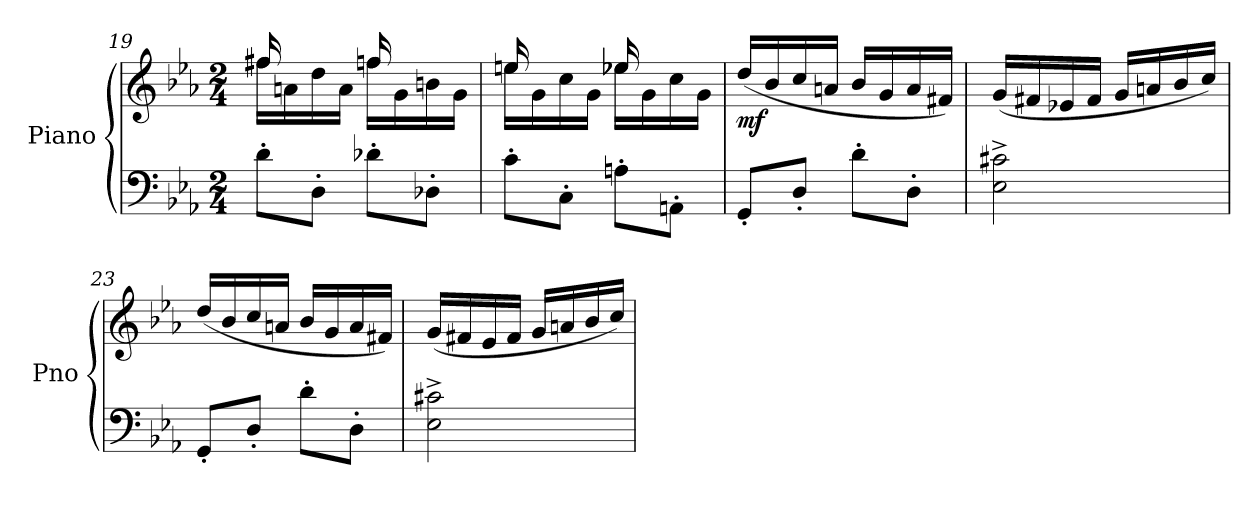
**kern	**kern	**dynam
*part1	*part1	*part1
*staff2	*staff1	*staff1/2
*I"Piano	*	*
*I'Pno	*	*
!!LO:LB:g=z
*clefF4	*clefG2	*
*k[b-e-a-]	*k[b-e-a-]	*
*M2/4	*M2/4	*
=19	=19	=19
*	*^	*
8d'\L	16ff#X\LL	16ff#/	.
.	16an\	8.ryy	.
8D'\J	16dd\	.	.
.	16a\JJ	.	.
8d-X'\L	16ffn\LL	16ff/	.
.	16g\	8.ryy	.
8D-X'\J	16bn\	.	.
.	16g\JJ	.	.
=20	=20	=20	=20
8c'\L	16een\LL	16ee/	.
.	16g\	8.ryy	.
8C'\J	16cc\	.	.
.	16g\JJ	.	.
8An'\L	16ee-X\LL	16ee-/	.
.	16g\	8.ryy	.
8AAn'\J	16cc\	.	.
.	16g\JJ	.	.
*	*v	*v	*
=21	=21	=21
!	!	!LO:DY:b
8GG'/L	(16dd/LL	mf
.	16b-/	.
8D'/J	16cc/	.
.	16an/JJ	.
8d'\L	16b-/LL	.
.	16g/	.
8D'\J	16a/	.
.	16f#X/JJ)	.
=22	=22	=22
2E-\^ 2c#X\^	(16g/LL	.
.	16f#X/	.
.	16e-X/	.
.	16f#/JJ	.
.	16g/LL	.
.	16an/	.
.	16b-/	.
.	16cc/JJ)	.
=23	=23	=23
8GG'/L	(16dd/LL	.
.	16b-/	.
8D'/J	16cc/	.
.	16an/JJ	.
8d'\L	16b-/LL	.
.	16g/	.
8D'\J	16a/	.
.	16f#X/JJ)	.
!!LO:LB:g=z
=24	=24	=24
2E-\^ 2c#X\^	(16g/LL	.
.	16f#X/	.
.	16e-/	.
.	16f#/JJ	.
.	16g/LL	.
.	16an/	.
.	16b-/	.
.	16cc/JJ)	.
=	=	=
*-	*-	*-
